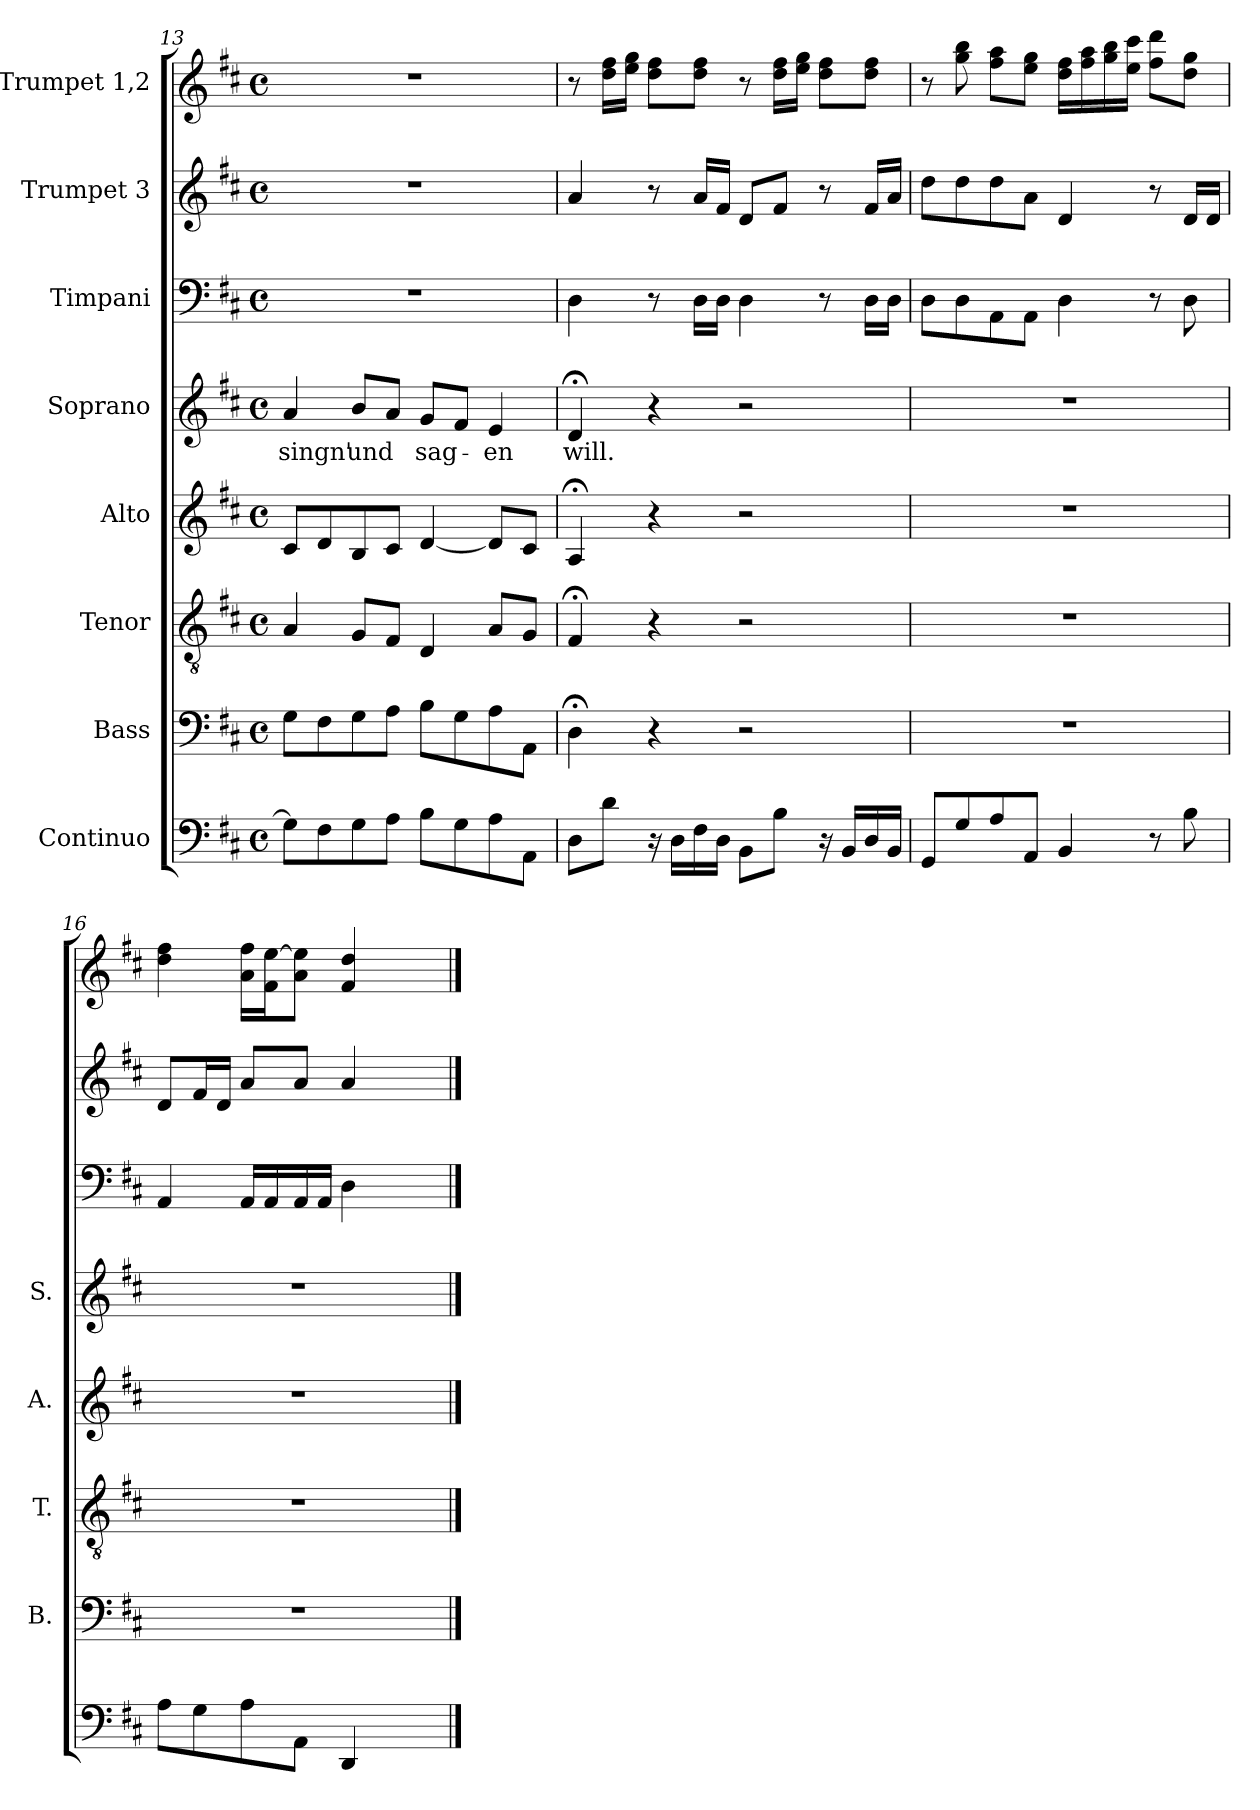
**kern	**kern	**kern	**kern	**kern	**text	**kern	**kern	**kern
*part8	*part7	*part6	*part5	*part4	*part4	*part3	*part2	*part1
*staff8	*staff7	*staff6	*staff5	*staff4	*staff4	*staff3	*staff2	*staff1
*I"Continuo	*I"Bass	*I"Tenor	*I"Alto	*I"Soprano	*	*I"Timpani	*I"Trumpet 3	*I"Trumpet 1,2
*	*I'B.	*I'T.	*I'A.	*I'S.	*	*	*	*
!!LO:PB:g=z
*clefF4	*clefF4	*clefGv2	*clefG2	*clefG2	*	*clefF4	*clefG2	*clefG2
*k[f#c#]	*k[f#c#]	*k[f#c#]	*k[f#c#]	*k[f#c#]	*	*k[f#c#]	*k[f#c#]	*k[f#c#]
*D:	*D:	*D:	*D:	*D:	*	*D:	*D:	*D:
*M4/4	*M4/4	*M4/4	*M4/4	*M4/4	*	*M4/4	*M4/4	*M4/4
*met(c)	*met(c)	*met(c)	*met(c)	*met(c)	*	*met(c)	*met(c)	*met(c)
=13	=13	=13	=13	=13	=13	=13	=13	=13
!	!	!	!	!	!LO:LY:b	!	!	!
8G\L]	8G\L	4A/	8c#/L	4a/	singn'	1r	1r	1r
8F#\	8F#\	.	8d/	.	.	.	.	.
!	!	!	!	!	!LO:LY:b	!	!	!
8G\	8G\	8G/L	8B/	8b/L	und	.	.	.
8A\J	8A\J	8F#/J	8c#/J	8a/J	.	.	.	.
!	!	!	!	!	!LO:LY:b	!	!	!
8B\L	8B\L	4D/	[4d/	8g/L	sag-	.	.	.
8G\	8G\	.	.	8f#/J	.	.	.	.
!	!	!	!	!	!LO:LY:b	!	!	!
8A\	8A\	8A/L	8d/L]	4e/	-en	.	.	.
8AA\J	8AA\J	8G/J	8c#/J	.	.	.	.	.
=14	=14	=14	=14	=14	=14	=14	=14	=14
!	!	!	!	!	!LO:LY:b	!	!	!
8D\L	4D;<\	4F#;</	4A;</	4d;</	will.	4D\	4a/	8r
8d\J	.	.	.	.	.	.	.	16dd\ 16ff#\LL
.	.	.	.	.	.	.	.	16ee\ 16gg\JJ
16r	4r	4r	4r	4r	.	8r	8r	8dd\ 8ff#\L
16D\LL	.	.	.	.	.	.	.	.
16F#\	.	.	.	.	.	16D\LL	16a/LL	8dd\ 8ff#\J
16D\JJ	.	.	.	.	.	16D\JJ	16f#/JJ	.
8BB\L	2r	2r	2r	2r	.	4D\	8d/L	8r
8B\J	.	.	.	.	.	.	8f#/J	16dd\ 16ff#\LL
.	.	.	.	.	.	.	.	16ee\ 16gg\JJ
16r	.	.	.	.	.	8r	8r	8dd\ 8ff#\L
16BB/LL	.	.	.	.	.	.	.	.
16D/	.	.	.	.	.	16D\LL	16f#/LL	8dd\ 8ff#\J
16BB/JJ	.	.	.	.	.	16D\JJ	16a/JJ	.
=15	=15	=15	=15	=15	=15	=15	=15	=15
8GG/L	1r	1r	1r	1r	.	8D\L	8dd\L	8r
8G/	.	.	.	.	.	8D\	8dd\	8gg\ 8bb\
8A/	.	.	.	.	.	8AA\	8dd\	8ff#\ 8aa\L
8AA/J	.	.	.	.	.	8AA\J	8a\J	8ee\ 8gg\J
4BB/	.	.	.	.	.	4D\	4d/	16dd\ 16ff#\LL
.	.	.	.	.	.	.	.	16ff#\ 16aa\
.	.	.	.	.	.	.	.	16gg\ 16bb\
.	.	.	.	.	.	.	.	16ee\ 16ccc#\JJ
8r	.	.	.	.	.	8r	8r	8ff#\ 8ddd\L
8B\	.	.	.	.	.	8D\	16d/LL	8dd\ 8gg\J
.	.	.	.	.	.	.	16d/JJ	.
=16	=16	=16	=16	=16	=16	=16	=16	=16
8A\L	1r	1r	1r	1r	.	4AA/	8d/L	4dd\ 4ff#\
8G\	.	.	.	.	.	.	16f#/L	.
.	.	.	.	.	.	.	16d/JJ	.
8A\	.	.	.	.	.	16AA/LL	8a/L	16a\ 16ff#\LL
.	.	.	.	.	.	16AA/	.	16f#\ [16ee\J
8AA\J	.	.	.	.	.	16AA/	8a/J	8a\ 8ee\]J
.	.	.	.	.	.	16AA/JJ	.	.
4DD/	.	.	.	.	.	4D\	4a/	4f#/ 4dd/
4ryy	.	.	.	.	.	4ryy	4ryy	4ryy
==	==	==	==	==	==	==	==	==
*-	*-	*-	*-	*-	*-	*-	*-	*-
